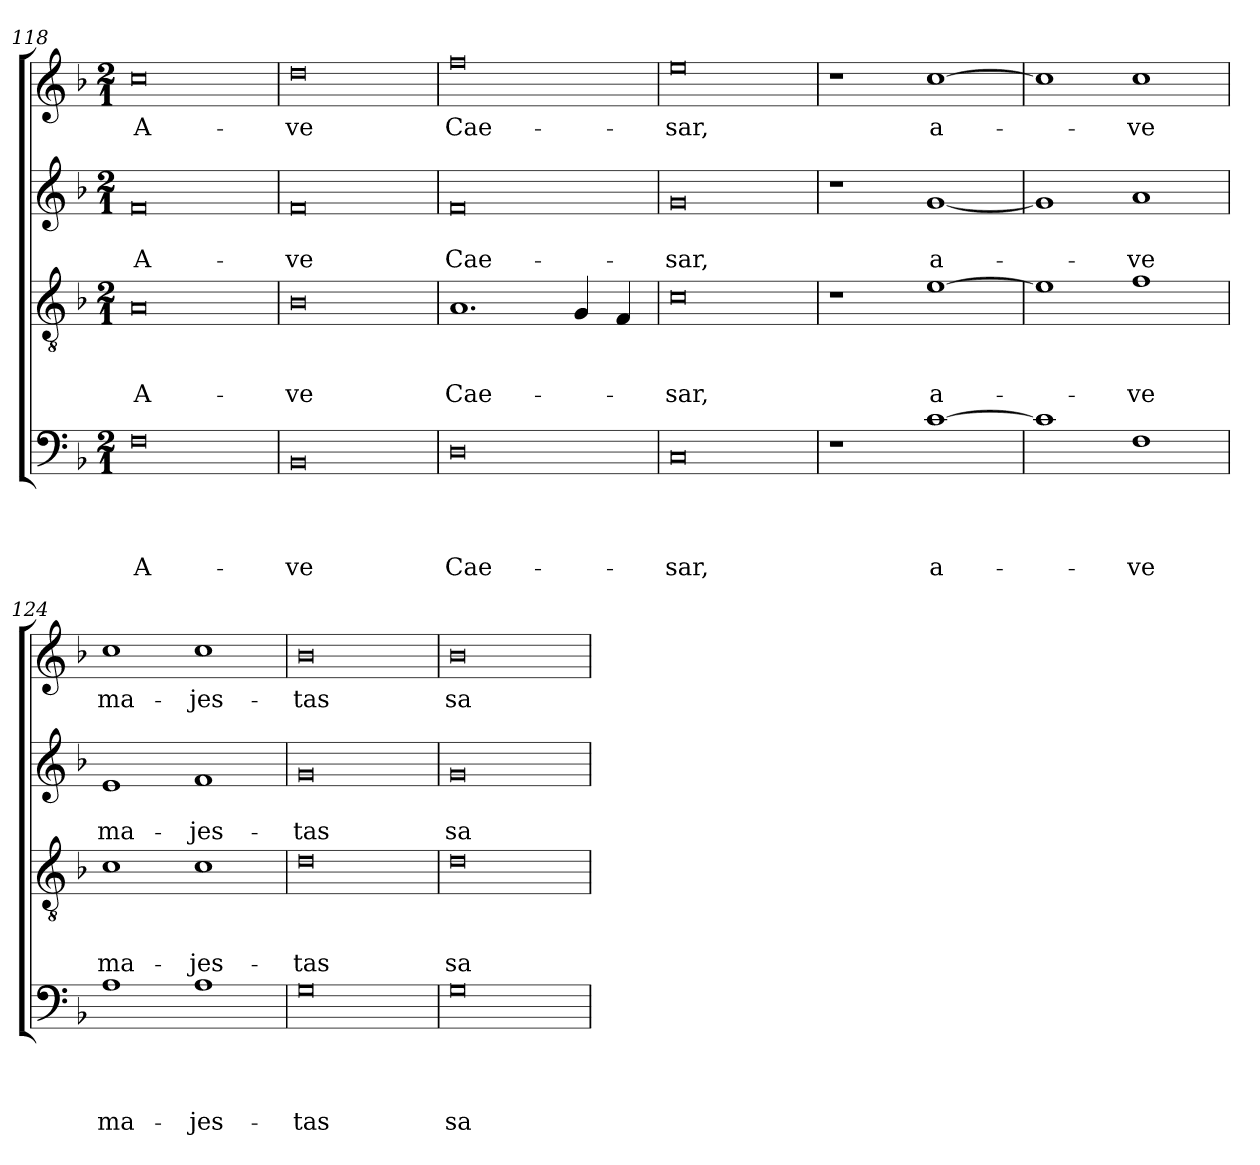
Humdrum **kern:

**kern	**text	**text	**text	**text	**kern	**text	**text	**text	**kern	**text	**text	**kern	**text
*part4	*part4	*part4	*part4	*part4	*part3	*part3	*part3	*part3	*part2	*part2	*part2	*part1	*part1
*staff4	*staff4	*staff4	*staff4	*staff4	*staff3	*staff3	*staff3	*staff3	*staff2	*staff2	*staff2	*staff1	*staff1
*clefF4	*	*	*	*	*clefGv2	*	*	*	*clefG2	*	*	*clefG2	*
*k[b-]	*	*	*	*	*k[b-]	*	*	*	*k[b-]	*	*	*k[b-]	*
*F:	*	*	*	*	*F:	*	*	*	*F:	*	*	*F:	*
*M2/1	*	*	*	*	*M2/1	*	*	*	*M2/1	*	*	*M2/1	*
=118	=118	=118	=118	=118	=118	=118	=118	=118	=118	=118	=118	=118	=118
0F	.	.	.	A-	0A	.	.	A-	0f	.	A-	0cc	A-
=119	=119	=119	=119	=119	=119	=119	=119	=119	=119	=119	=119	=119	=119
0BB-	.	.	.	-ve	0B-	.	.	-ve	0f	.	-ve	0dd	-ve
=120	=120	=120	=120	=120	=120	=120	=120	=120	=120	=120	=120	=120	=120
0D	.	.	.	Cae-	1.A	.	.	Cae-	0f	.	Cae-	0ff	Cae-
.	.	.	.	.	4G/	.	.	.	.	.	.	.	.
.	.	.	.	.	4F/	.	.	.	.	.	.	.	.
!!LO:PB:g=z
=121	=121	=121	=121	=121	=121	=121	=121	=121	=121	=121	=121	=121	=121
0C	.	.	.	-sar,	0c	.	.	-sar,	0g	.	-sar,	0ee	-sar,
=122	=122	=122	=122	=122	=122	=122	=122	=122	=122	=122	=122	=122	=122
1r	.	.	.	.	1r	.	.	.	1r	.	.	1r	.
[1c	.	.	.	a-	[1e	.	.	a-	[1g	.	a-	[1cc	a-
=123	=123	=123	=123	=123	=123	=123	=123	=123	=123	=123	=123	=123	=123
1c]	.	.	.	.	1e]	.	.	.	1g]	.	.	1cc]	.
1F	.	.	.	-ve	1f	.	.	-ve	1a	.	-ve	1cc	-ve
=124	=124	=124	=124	=124	=124	=124	=124	=124	=124	=124	=124	=124	=124
1A	.	.	.	ma-	1c	.	.	ma-	1e	.	ma-	1cc	ma-
1A	.	.	.	-jes-	1c	.	.	-jes-	1f	.	-jes-	1cc	-jes-
=125	=125	=125	=125	=125	=125	=125	=125	=125	=125	=125	=125	=125	=125
0G	.	.	.	-tas	0d	.	.	-tas	0g	.	-tas	0b-	-tas
=126	=126	=126	=126	=126	=126	=126	=126	=126	=126	=126	=126	=126	=126
0G	.	.	.	sa-	0d	.	.	sa-	0g	.	sa-	0b-	sa-
=	=	=	=	=	=	=	=	=	=	=	=	=	=
*-	*-	*-	*-	*-	*-	*-	*-	*-	*-	*-	*-	*-	*-
